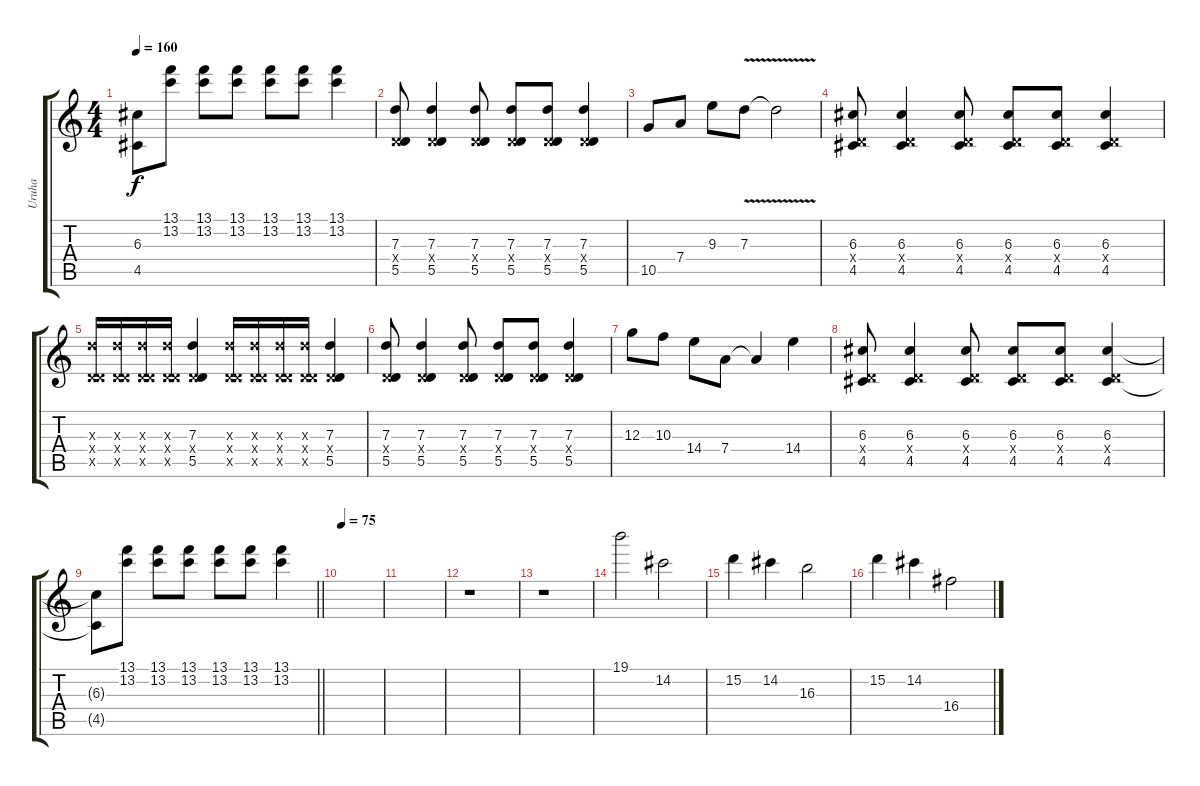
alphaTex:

\track ("Uruha" "Uruha") {instrument distortionguitar}
\staff {score tabs}
\tuning (E4 B3 G3 D3 A2 E2) {hide}
\ts (4 4)
\tempo 160
\clef g2
\ks c
(6.3{t} 4.5{t}).8{dy f} (13.1 13.2).8 (13.1 13.2).8 (13.1 13.2).8 (13.1 13.2).8 (13.1 13.2).8 (13.1 13.2).4 |
(7.3 0.4{x} 5.5).8 (7.3 0.4{x} 5.5).4 (7.3 0.4{x} 5.5).8 (7.3 0.4{x} 5.5).8 (7.3 0.4{x} 5.5).8 (7.3 0.4{x} 5.5).4 |
10.5.8 7.4.8 9.3.8 7.3{v}.8 7.3{t}.2 |
(6.3 0.4{x} 4.5).8 (6.3 0.4{x} 4.5).4 (6.3 0.4{x} 4.5).8 (6.3 0.4{x} 4.5).8 (6.3 0.4{x} 4.5).8 (6.3 0.4{x} 4.5).4 |
(7.3{x} 0.4{x} 5.5{x}).16 (7.3{x} 0.4{x} 5.5{x}).16 (7.3{x} 0.4{x} 5.5{x}).16 (7.3{x} 0.4{x} 5.5{x}).16 (7.3 0.4{x} 5.5).4 (7.3{x} 0.4{x} 5.5{x}).16 (7.3{x} 0.4{x} 5.5{x}).16 (7.3{x} 0.4{x} 5.5{x}).16 (7.3{x} 0.4{x} 5.5{x}).16 (7.3 0.4{x} 5.5).4 |
(7.3 0.4{x} 5.5).8 (7.3 0.4{x} 5.5).4 (7.3 0.4{x} 5.5).8 (7.3 0.4{x} 5.5).8 (7.3 0.4{x} 5.5).8 (7.3 0.4{x} 5.5).4 |
12.3.8 10.3.8 14.4.8 7.4.8 7.4{t}.4 14.4.4 |
(6.3 0.4{x} 4.5).8 (6.3 0.4{x} 4.5).4 (6.3 0.4{x} 4.5).8 (6.3 0.4{x} 4.5).8 (6.3 0.4{x} 4.5).8 (6.3 0.4{x} 4.5).4 |
\barLineRight lightlight
(6.3{t} 4.5{t}).8 (13.1 13.2).8 (13.1 13.2).8 (13.1 13.2).8 (13.1 13.2).8 (13.1 13.2).8 (13.1 13.2).4 |
\tempo 75
|
|
r.1 |
r.1 |
19.1.2 14.2.2 |
15.2.4 14.2.4 16.3.2 |
15.2.4 14.2.4 16.4.2
